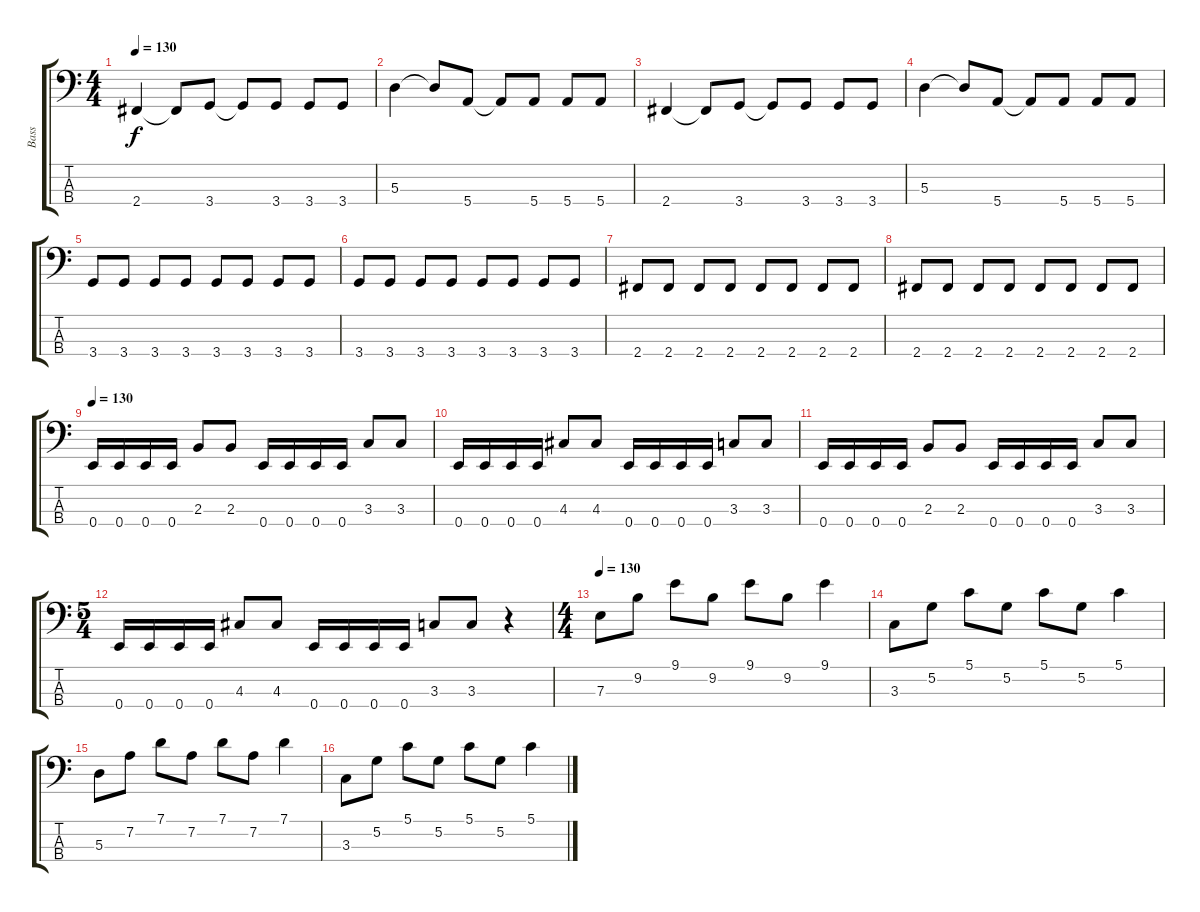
\track ("Bass" "Bass") {instrument electricbasspick}
\staff {score tabs}
\tuning (G2 D2 A1 E1) {hide}
\ts (4 4)
\tempo 130
\clef f4
\ks c
2.4.4{dy f} 2.4{t}.8 3.4.8 3.4{t}.8 3.4.8 3.4.8 3.4.8 |
5.3.4 5.3{t}.8 5.4.8 5.4{t}.8 5.4.8 5.4.8 5.4.8 |
2.4.4 2.4{t}.8 3.4.8 3.4{t}.8 3.4.8 3.4.8 3.4.8 |
5.3.4 5.3{t}.8 5.4.8 5.4{t}.8 5.4.8 5.4.8 5.4.8 |
3.4.8 3.4.8 3.4.8 3.4.8 3.4.8 3.4.8 3.4.8 3.4.8 |
3.4.8 3.4.8 3.4.8 3.4.8 3.4.8 3.4.8 3.4.8 3.4.8 |
2.4.8 2.4.8 2.4.8 2.4.8 2.4.8 2.4.8 2.4.8 2.4.8 |
2.4.8 2.4.8 2.4.8 2.4.8 2.4.8 2.4.8 2.4.8 2.4.8 |
\tempo 130
0.4.16 0.4.16 0.4.16 0.4.16 2.3.8 2.3.8 0.4.16 0.4.16 0.4.16 0.4.16 3.3.8 3.3.8 |
0.4.16 0.4.16 0.4.16 0.4.16 4.3.8 4.3.8 0.4.16 0.4.16 0.4.16 0.4.16 3.3.8 3.3.8 |
0.4.16 0.4.16 0.4.16 0.4.16 2.3.8 2.3.8 0.4.16 0.4.16 0.4.16 0.4.16 3.3.8 3.3.8 |
\ts (5 4)
0.4.16 0.4.16 0.4.16 0.4.16 4.3.8 4.3.8 0.4.16 0.4.16 0.4.16 0.4.16 3.3.8 3.3.8 r.4 |
\ts (4 4)
\tempo 130
7.3.8 9.2.8 9.1.8 9.2.8 9.1.8 9.2.8 9.1.4 |
3.3.8 5.2.8 5.1.8 5.2.8 5.1.8 5.2.8 5.1.4 |
5.3.8 7.2.8 7.1.8 7.2.8 7.1.8 7.2.8 7.1.4 |
3.3.8 5.2.8 5.1.8 5.2.8 5.1.8 5.2.8 5.1.4
